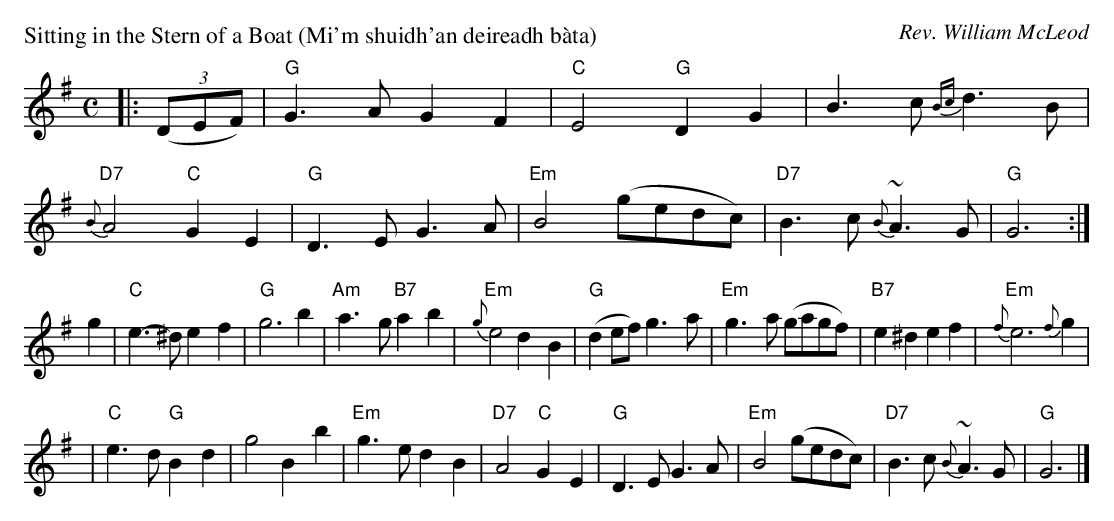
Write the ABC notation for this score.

X:1
P: Sitting in the Stern of a Boat (Mi'm shuidh'an deireadh b\`ata)
C: Rev. William McLeod
M: C
L: 1/4
K: G
|: ((3D/E/F/) \
| "G"G>-A G-F  | "C"E2 "G"D-G      |    B>-c {Bc}d>-B | "D7"{B}A2 "C"G-E \
| "G"D>-E G>-A | "Em"B2 (g/e/d/c/) | "D7"B>c  {B}~A>G | "G"G3 :|
g \
| "C"e>-^d   e-f  |  "G"g3   b          | "Am"a>-g "B7"a-b | "Em"{g}e2 d-B \
| "G"(de/f/) g>-a | "Em"g>-a (g/a/g/f/) | "B7"e^d      ef  | "Em"{f}e3 {f}g |
| "C"e>-d "G"B-d  |     g2   B-b        | "Em"g>-e     d-B | "D7"A2 "C"G-E \
| "G"D>E     G>A  | "Em"B2   (g/e/d/c/) | "D7"B>c  {B}~A>G | "G"G3 |]
